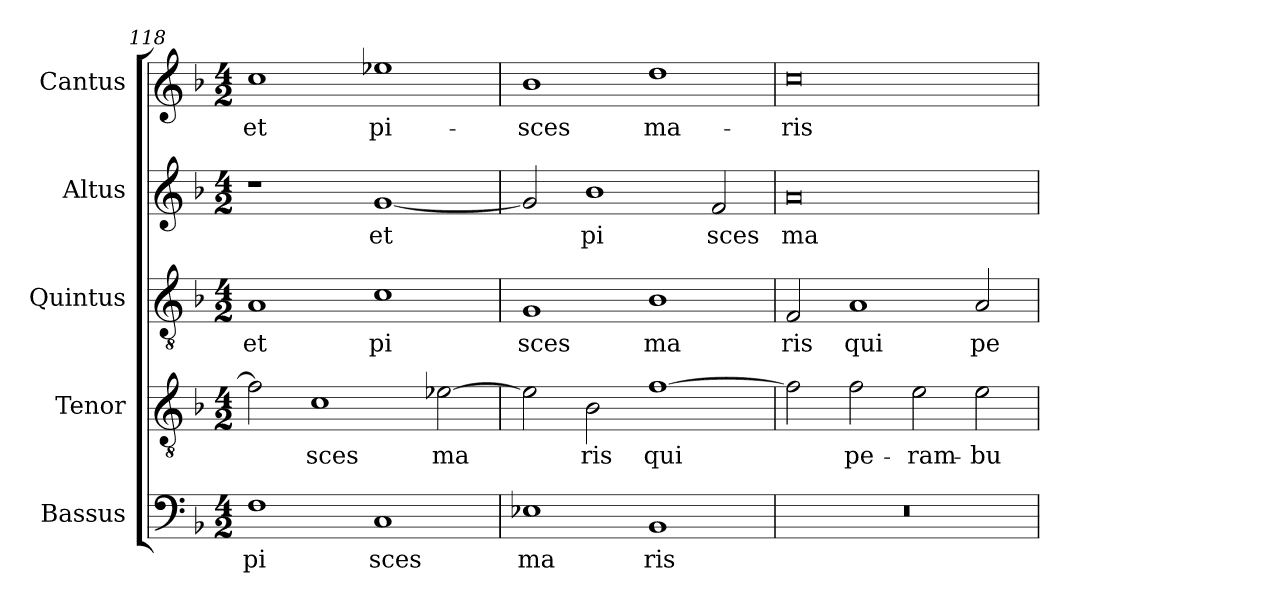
**kern	**text	**kern	**text	**kern	**text	**kern	**text	**kern	**text
*part5	*part5	*part4	*part4	*part3	*part3	*part2	*part2	*part1	*part1
*staff5	*staff5	*staff4	*staff4	*staff3	*staff3	*staff2	*staff2	*staff1	*staff1
*I"Bassus	*	*I"Tenor	*	*I"Quintus	*	*I"Altus	*	*I"Cantus	*
*I'Bassus	*	*I'Tenor	*	*I'Quintus	*	*I'Altus	*	*I'Cantus	*
*clefF4	*	*clefGv2	*	*clefGv2	*	*clefG2	*	*clefG2	*
*k[b-]	*	*k[b-]	*	*k[b-]	*	*k[b-]	*	*k[b-]	*
*F:	*	*F:	*	*F:	*	*F:	*	*F:	*
*M4/2	*	*M4/2	*	*M4/2	*	*M4/2	*	*M4/2	*
=118	=118	=118	=118	=118	=118	=118	=118	=118	=118
!	!LO:LY:b:cj	!	!	!	!LO:LY:b:cj	!	!	!	!LO:LY:b:cj
1F	pi	2f\]	.	1A	et	1r	.	1cc	et
!	!	!	!LO:LY:b:cj	!	!	!	!	!	!
.	.	1c	sces	.	.	.	.	.	.
!	!LO:LY:b:cj	!	!	!	!LO:LY:b:cj	!	!LO:LY:b:cj	!	!LO:LY:b:cj
1C	sces	.	.	1c	pi	[<1g	et	1ee-X	pi-
!	!	!	!LO:LY:b	!	!	!	!	!	!
.	.	[>2e-X\	ma	.	.	.	.	.	.
=119	=119	=119	=119	=119	=119	=119	=119	=119	=119
!	!LO:LY:b:cj	!	!	!	!LO:LY:b:cj	!	!	!	!LO:LY:b:cj
1E-X	ma	2e-\]	.	1G	sces	2g/]	.	1b-	-sces
!	!	!	!LO:LY:b:cj	!	!	!	!LO:LY:b:cj	!	!
.	.	2B-\	ris	.	.	1b-	pi	.	.
!	!LO:LY:b:cj	!	!LO:LY:b:cj	!	!LO:LY:b:cj	!	!	!	!LO:LY:b:cj
1BB-	ris	[>1f	qui	1B-	ma	.	.	1dd	ma-
!	!	!	!	!	!	!	!LO:LY:b:cj	!	!
.	.	.	.	.	.	2f/	sces	.	.
!!LO:LB:g=z
=120	=120	=120	=120	=120	=120	=120	=120	=120	=120
!	!	!	!	!	!LO:LY:b:cj	!	!LO:LY:b:cj	!	!LO:LY:b:cj
0r	.	2f\]	.	2F/	ris	0a	ma-	0cc	-ris
!	!	!	!LO:LY:b:cj	!	!LO:LY:b:cj	!	!	!	!
.	.	2f\	pe-	1A	qui	.	.	.	.
!	!	!	!LO:LY:b:cj	!	!	!	!	!	!
.	.	2e\	-ram-	.	.	.	.	.	.
!	!	!	!LO:LY:b:cj	!	!LO:LY:b:cj	!	!	!	!
.	.	2e\	-bu-	2A/	pe	.	.	.	.
=	=	=	=	=	=	=	=	=	=
*-	*-	*-	*-	*-	*-	*-	*-	*-	*-
